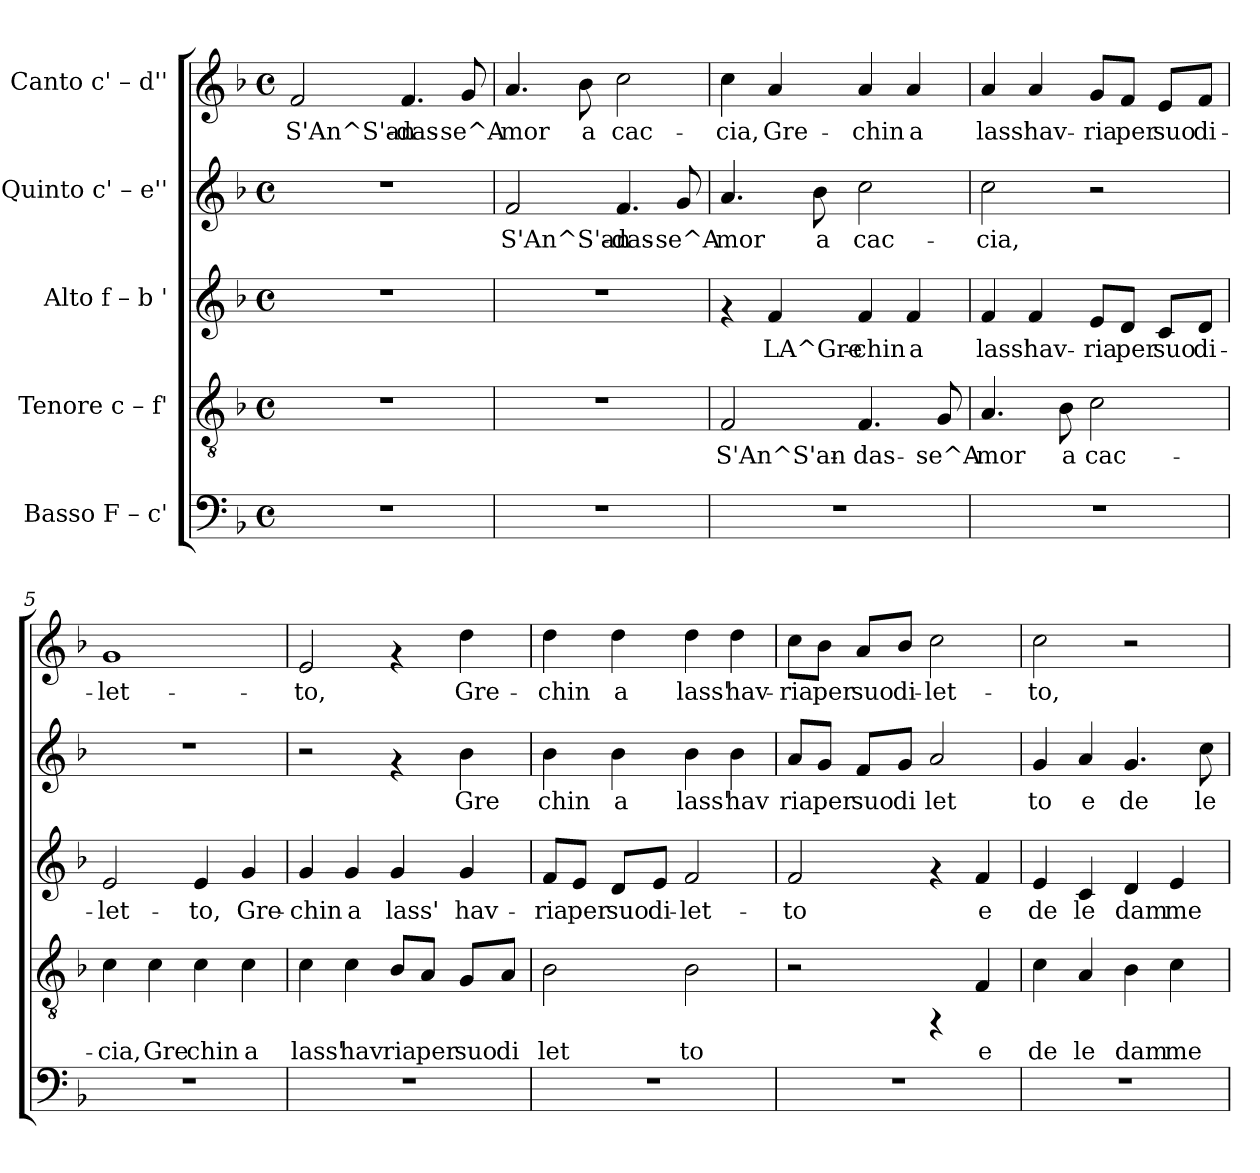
**kern	**kern	**text	**kern	**text	**kern	**text	**kern	**text
*part5	*part4	*part4	*part3	*part3	*part2	*part2	*part1	*part1
*staff5	*staff4	*staff4	*staff3	*staff3	*staff2	*staff2	*staff1	*staff1
*I"Basso  F – c'	*I"Tenore  c – f'	*	*I"Alto  f – b '	*	*I"Quinto  c' – e''	*	*I"Canto  c' – d''	*
!!LO:PB:g=z
*stria5	*stria5	*	*stria5	*	*stria5	*	*stria5	*
*clefF4	*clefGv2	*	*clefG2	*	*clefG2	*	*clefG2	*
*k[b-]	*k[b-]	*	*k[b-]	*	*k[b-]	*	*k[b-]	*
*F:	*F:	*	*F:	*	*F:	*	*F:	*
*M4/4	*M4/4	*	*M4/4	*	*M4/4	*	*M4/4	*
*met(c)	*met(c)	*	*met(c)	*	*met(c)	*	*met(c)	*
=1	=1	=1	=1	=1	=1	=1	=1	=1
!	!	!	!	!	!	!	!	!LO:LY:b:rj
1r	1r	.	1r	.	1r	.	2f/	S'An^S'an-
!	!	!	!	!	!	!	!	!LO:LY:b:rj
.	.	.	.	.	.	.	4.f/	-das-
!	!	!	!	!	!	!	!	!LO:LY:b:rj
.	.	.	.	.	.	.	8g/	-se^A-
=2	=2	=2	=2	=2	=2	=2	=2	=2
!	!	!	!	!	!	!LO:LY:b:rj	!	!LO:LY:b:rj
1r	1r	.	1r	.	2f/	S'An^S'an-	4.a/	-mor
!	!	!	!	!	!	!	!	!LO:LY:b:rj
.	.	.	.	.	.	.	8b-\	a
!	!	!	!	!	!	!LO:LY:b:rj	!	!LO:LY:b:rj
.	.	.	.	.	4.f/	-das-	2cc\	cac-
!	!	!	!	!	!	!LO:LY:b:rj	!	!
.	.	.	.	.	8g/	-se^A-	.	.
=3	=3	=3	=3	=3	=3	=3	=3	=3
!	!	!LO:LY:b:rj	!	!	!	!LO:LY:b:rj	!	!LO:LY:b:rj
1r	2F/	S'An^S'an-	4rf	.	4.a/	-mor	4cc\	-cia,
!	!	!	!	!LO:LY:b:rj	!	!	!	!LO:LY:b:rj
.	.	.	4f/	LA^Gre-	.	.	4a/	Gre-
!	!	!	!	!	!	!LO:LY:b:rj	!	!
.	.	.	.	.	8b-\	a	.	.
!	!	!LO:LY:b:rj	!	!LO:LY:b:rj	!	!LO:LY:b:rj	!	!LO:LY:b:rj
.	4.F/	-das-	4f/	-chin	2cc\	cac-	4a/	-chin
!	!	!	!	!LO:LY:b:rj	!	!	!	!LO:LY:b:rj
.	.	.	4f/	a	.	.	4a/	a
!	!	!LO:LY:b:rj	!	!	!	!	!	!
.	8G/	-se^A-	.	.	.	.	.	.
=4	=4	=4	=4	=4	=4	=4	=4	=4
!	!	!LO:LY:b:rj	!	!LO:LY:b:rj	!	!LO:LY:b:rj	!	!LO:LY:b:rj
1r	4.A/	-mor	4f/	lass'	2cc\	-cia,	4a/	lass'
!	!	!	!	!LO:LY:b:rj	!	!	!	!LO:LY:b:rj
.	.	.	4f/	hav-	.	.	4a/	hav-
!	!	!LO:LY:b:rj	!	!	!	!	!	!
.	8B-\	a	.	.	.	.	.	.
!	!	!LO:LY:b:rj	!	!LO:LY:b:rj	!	!	!	!LO:LY:b:rj
.	2c\	cac-	8e/L	-ria	2r	.	8g/L	-ria
!	!	!	!	!LO:LY:b:rj	!	!	!	!LO:LY:b:rj
.	.	.	8d/J	per	.	.	8f/J	per
!	!	!	!	!LO:LY:b:rj	!	!	!	!LO:LY:b:rj
.	.	.	8c/L	suo	.	.	8e/L	suo
!	!	!	!	!LO:LY:b:rj	!	!	!	!LO:LY:b:rj
.	.	.	8d/J	di-	.	.	8f/J	di-
!!LO:LB:g=z
=5	=5	=5	=5	=5	=5	=5	=5	=5
!	!	!LO:LY:b:rj	!	!LO:LY:b:rj	!	!	!	!LO:LY:b:rj
1r	4c\	-cia,	2e/	-let-	1r	.	1g	-let-
!	!	!LO:LY:b:rj	!	!	!	!	!	!
.	4c\	Gre	.	.	.	.	.	.
!	!	!LO:LY:b:rj	!	!LO:LY:b:rj	!	!	!	!
.	4c\	chin	4e/	-to,	.	.	.	.
!	!	!LO:LY:b:rj	!	!LO:LY:b:rj	!	!	!	!
.	4c\	a	4g/	Gre-	.	.	.	.
=6	=6	=6	=6	=6	=6	=6	=6	=6
!	!	!LO:LY:b:rj	!	!LO:LY:b:rj	!	!	!	!LO:LY:b:rj
1r	4c\	lass'	4g/	-chin	2r	.	2e/	-to,
!	!	!LO:LY:b:rj	!	!LO:LY:b:rj	!	!	!	!
.	4c\	hav	4g/	a	.	.	.	.
!	!	!LO:LY:b:rj	!	!LO:LY:b:rj	!	!	!	!
.	8B-/L	ria	4g/	lass'	4rf	.	4rf	.
!	!	!LO:LY:b:rj	!	!	!	!	!	!
.	8A/J	per	.	.	.	.	.	.
!	!	!LO:LY:b:rj	!	!LO:LY:b:rj	!	!LO:LY:b:rj	!	!LO:LY:b:rj
.	8G/L	suo	4g/	hav-	4b-\	Gre	4dd\	Gre-
!	!	!LO:LY:b:rj	!	!	!	!	!	!
.	8A/J	di	.	.	.	.	.	.
=7	=7	=7	=7	=7	=7	=7	=7	=7
!	!	!LO:LY:b:rj	!	!LO:LY:b:rj	!	!LO:LY:b:rj	!	!LO:LY:b:rj
1r	2B-\	let	8f/L	-ria	4b-\	chin	4dd\	-chin
!	!	!	!	!LO:LY:b:rj	!	!	!	!
.	.	.	8e/J	per	.	.	.	.
!	!	!	!	!LO:LY:b:rj	!	!LO:LY:b:rj	!	!LO:LY:b:rj
.	.	.	8d/L	suo	4b-\	a	4dd\	a
!	!	!	!	!LO:LY:b:rj	!	!	!	!
.	.	.	8e/J	di-	.	.	.	.
!	!	!LO:LY:b:rj	!	!LO:LY:b:rj	!	!LO:LY:b:rj	!	!LO:LY:b:rj
.	2B-\	to	2f/	-let-	4b-\	lass'	4dd\	lass'
!	!	!	!	!	!	!LO:LY:b:rj	!	!LO:LY:b:rj
.	.	.	.	.	4b-\	hav	4dd\	hav-
=8	=8	=8	=8	=8	=8	=8	=8	=8
!	!	!	!	!LO:LY:b:rj	!	!LO:LY:b:rj	!	!LO:LY:b:rj
1r	2r	.	2f/	-to	8a/L	ria	8cc\L	-ria
!	!	!	!	!	!	!LO:LY:b:rj	!	!LO:LY:b:rj
.	.	.	.	.	8g/J	per	8b-\J	per
!	!	!	!	!	!	!LO:LY:b:rj	!	!LO:LY:b:rj
.	.	.	.	.	8f/L	suo	8a/L	suo
!	!	!	!	!	!	!LO:LY:b:rj	!	!LO:LY:b:rj
.	.	.	.	.	8g/J	di	8b-/J	di-
!	!	!	!	!	!	!LO:LY:b:rj	!	!LO:LY:b:rj
.	4rFF	.	4rf	.	2a/	let	2cc\	-let-
!	!	!LO:LY:b:rj	!	!LO:LY:b:rj	!	!	!	!
.	4F/	e	4f/	e	.	.	.	.
!!LO:PB:g=z
=9	=9	=9	=9	=9	=9	=9	=9	=9
!	!	!LO:LY:b:rj	!	!LO:LY:b:rj	!	!LO:LY:b:rj	!	!LO:LY:b:rj
1r	4c\	de	4e/	de	4g/	to	2cc\	-to,
!	!	!LO:LY:b:rj	!	!LO:LY:b:rj	!	!LO:LY:b:rj	!	!
.	4A/	le	4c/	le	4a/	e	.	.
!	!	!LO:LY:b:rj	!	!LO:LY:b:rj	!	!LO:LY:b:rj	!	!
.	4B-\	dam	4d/	dam	4.g/	de	2r	.
!	!	!LO:LY:b:rj	!	!LO:LY:b:rj	!	!	!	!
.	4c\	me	4e/	me	.	.	.	.
!	!	!	!	!	!	!LO:LY:b:rj	!	!
.	.	.	.	.	8cc\	le	.	.
=	=	=	=	=	=	=	=	=
*-	*-	*-	*-	*-	*-	*-	*-	*-
